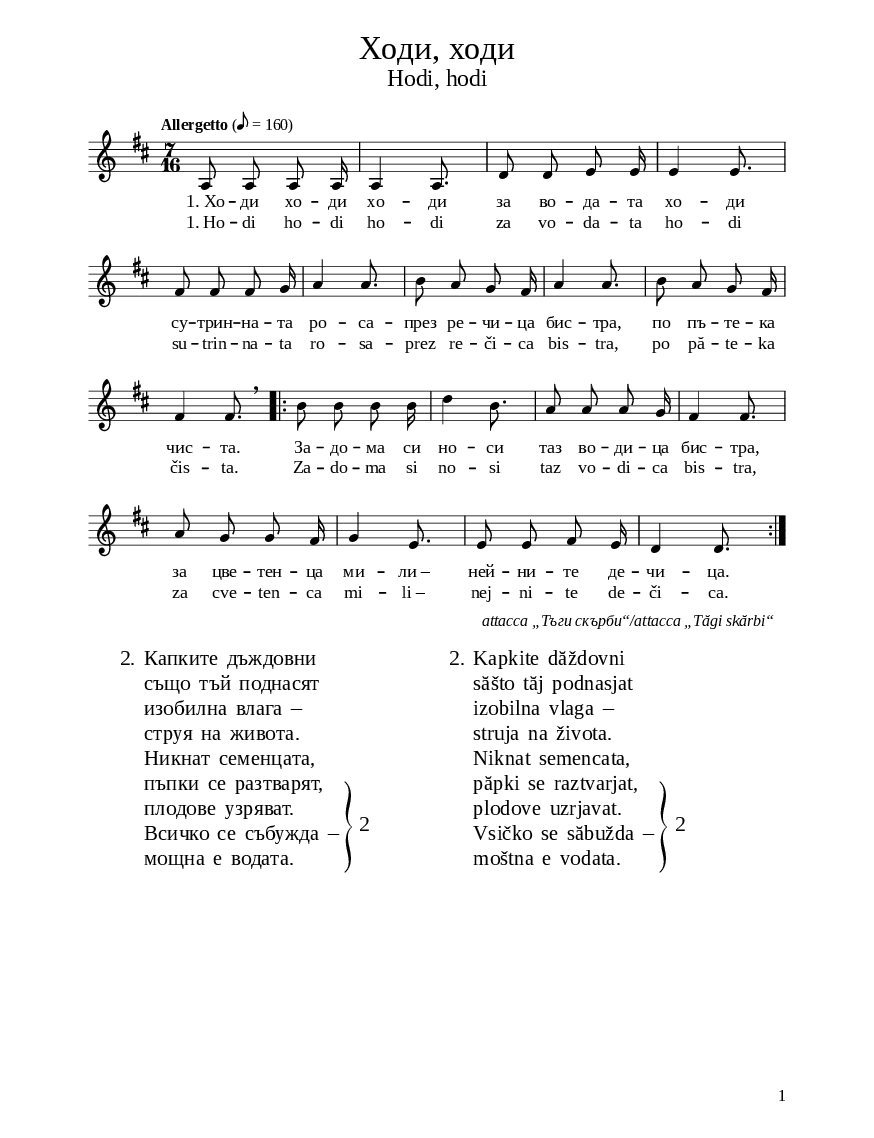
\version "2.24.1"

% include paper part and global functions
\include "include/globals.ily"

"rightBraces088" = \markup {
  \column {
    % repeat braces




    \translate #'(0 . -15.6 )
    \right-brace #44

  }
  \column {
    % repeat numbers




    \translate #'(0 . -16.0 )
    2
  }
}

\bookpart {
  \label #'ref088
  \tocItem \markup "Ходи, ходи –  Hodi, hodi"
  \include "include/bookpart-paper.ily"
  \score {
    \include "include/score-layout.ily"

    \new Voice \absolute  {
      \clef treble
      \key d \major
      \time 7/16
      \tempoFunc "Allergetto" 8 "160"
      a8 a8 a8 a16 | a4 a8. | d'8 d'8 e'8 e'16 | e'4 e'8. | \break

      fis'8 fis'8 fis'8 g'16 | a'4 a'8. | b'8 a'8 g'8 fis'16 | a'4 a'8. | b'8 a'8 g'8 fis'16 | \break

      fis'4 fis'8. \breathe | \bar ".|:" b'8 b'8 b'8 b'16| d''4 b'8. | a'8 a'8 a'8 g'16 | fis'4 fis'8. | \break

      a'8 g'8 g'8 fis'16 | g'4 e'8. | e'8 e'8 fis'8 e'16 | d'4 d'8. | \bar ":|."


    }
    \addlyrics {
      "1. Хо" -- ди хо -- ди хо -- ди за во -- да -- та хо -- ди

      су -- трин -- на -- та ро -- са  -- през ре -- чи -- ца бис -- тра, по пъ -- те -- ка

      чис -- та. За -- до -- ма  си но -- си  таз во -- ди -- ца бис -- тра,

      за цве -- тен -- ца ми -- "ли –"  ней -- ни -- те де -- чи -- ца.
    }
    \addlyrics {
      "1. Ho" -- di ho -- di ho -- di za vo -- da -- ta ho -- di

      su -- trin -- na -- ta ro -- sa -- prez re -- či -- ca bis -- tra, po pă -- te -- ka

      čis -- ta. Za -- do -- ma  si no -- si  taz vo -- di -- ca bis -- tra,

      za cve -- ten -- ca mi -- "li –"  nej -- ni -- te de -- či -- ca.
    }

    \header {
      title = \titleFunc "Ходи, ходи" "Hodi, hodi"
    }

    \midi{}

  } % score
  
  \markup \italic \dc-one-nobold "attacca „Тъги скърби“/attacca „Tăgi skărbi“"

  \markup \fontsize #bgCoupletFontSize {
    \hspace #3
    \override #`(baseline-skip . ,bgCoupletBaselineSkip)
    \column {


      \line { 2. Капките дъждовни}
      \line { "   "също тъй поднасят}
      \line { "   "изобилна влага – }
      \line { "   "струя на живота. }
      \line { "   "Никнат семенцата, }
      \line { "   "пъпки се разтварят,}
      \line { "   "плодове узряват.}
      \line { "   "Всичко се събужда – }
      \line { "   "мощна е водата. }
    } \"rightBraces088"

    \hspace #7
    \override #`(baseline-skip . ,bgCoupletBaselineSkip)
    \column {
      \line { 2. Kapkite dăždovni}
      \line { "   "săšto tăj podnasjat}
      \line { "   "izobilna vlaga – }
      \line { "   "struja na života. }
      \line { "   "Niknat semencata, }
      \line { "   "păpki se raztvarjat,}
      \line { "   "plodove uzrjavat.}
      \line { "   "Vsičko se săbužda – }
      \line { "   "moštna e vodata. }
    } %column
    \"rightBraces088"
  } % markup

 
 
 
\pageBreak

  % include foreign translation(s) of the song
  \version "2.20.0"

\markup \fill-line { \fontsize #deTitleFontSize "Lauf, lauf" }
\markup \null
\markup \null
\markup \fontsize #deCoupletFontSize {
  \hspace #14
  \override #`(baseline-skip . ,deCoupletBaselineSkip)

  \column {
	 
	   \line { 1. Lauf, lauf, lauf, }

  \line { "   "lauf für Wasser,}

  \line { "   "im Morgentau, }

  \line { "   "durch einen kristallklaren Bach,}

  \line { "   "auf einem reinen Pfad. }

  \line { "   "Bringe dieses klare Wasser nach Hause, }

  \line { "   "zu den schönen Blümchen, }

  \line { "   "seinen kleinen Kindern.}

   \line { "   " }

  \line {  2.	Die Regentropfen bieten ebenfalls }

 \line { "   " reichlich Feuchtigkeit – Strom des Leben. }
 
 \line { "   "Samenkörner sprießen, }
 
 \line { "   "Knospen öffnen sich, }
 
 \line { "   "Früchte reifen. }
 
 \line { "   "Alles erwacht; mächtig ist das Wasser!  }
    }
}


} % bookpart
